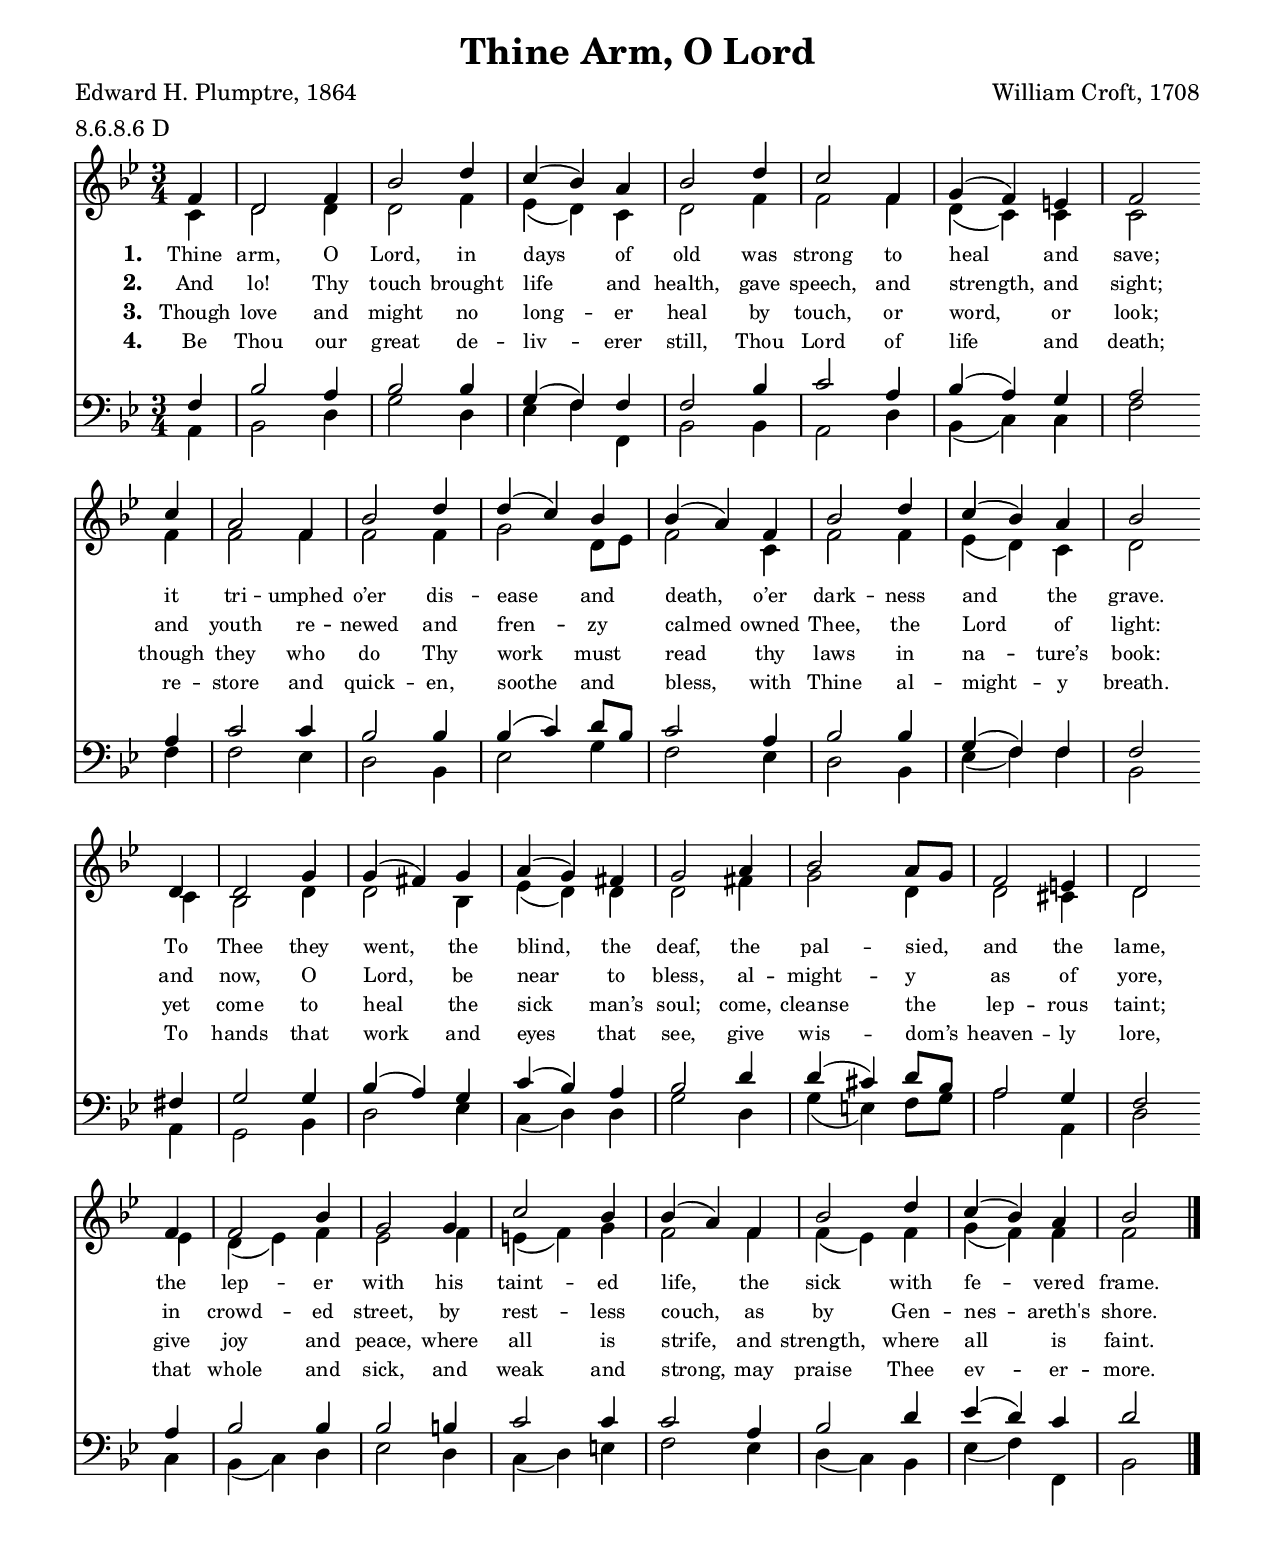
\include "hymn.ily"

\header {
  title = "Thine Arm, O Lord"
  poet = "Edward H. Plumptre, 1864"
  composer = "William Croft, 1708"
  tune = "St. Matthew"
  meter = "8.6.8.6 D"
}

global = {
  \time 3/4
  \key bes \major
}

stanzas = <<
  \new Lyrics \lyricsto "sopranos" {
    \set stanza = "1. "

    Thine arm, O Lord, in days of old
    was strong to heal and save;
    it tri -- umphed o’er dis -- ease and death,
    o’er dark -- ness and the grave.
    To Thee they went, the blind, the deaf,
    the pal -- sied, _ and the lame,
    the lep -- er with his taint -- ed life,
    the sick with fe -- vered frame.
}

  \new Lyrics \lyricsto "sopranos" {
    \set stanza = "2. "

    And lo! Thy touch brought life and health,
    gave speech, and strength, and sight;
    and youth re -- newed and fren -- zy calmed
    owned Thee, the Lord of light:
    and now, O Lord, be near to bless,
    al -- might -- y _ as of yore,
    in crowd -- ed street, by rest -- less couch,
    as by Gen -- nes -- areth's shore.
}

  \new Lyrics \lyricsto "sopranos" {
    \set stanza = "3. "

    Though love and might no long -- er heal
    by touch, or word, or look;
    though they who do Thy work must read
    thy laws in na -- ture’s book:
    yet come to heal the sick man’s soul;
    come, cleanse the _ lep -- rous taint;
    give joy and peace, where all is strife,
    and strength, where all is faint.
}

  \new Lyrics \lyricsto "sopranos" {
    \set stanza = "4. "

    Be Thou our great de -- liv -- erer still,
    Thou Lord of life and death;
    re -- store and quick -- en, soothe and bless,
    with Thine al -- might -- y breath.
    To hands that work and eyes that see,
    give wis -- dom’s _ heaven -- ly lore,
    that whole and sick, and weak and strong,
    may praise Thee ev -- er -- more.
}
>>

soprano = \relative c' {
  \partial 4

  f4
  d2 f4
  bes2 d4
  c( bes) a
  bes2

  d4
  c2 f,4
  g( f) e
  f2

  \linebreak

  c'4
  a2 f4
  bes2 d4
  d( c) bes
  bes( a)

  f4
  bes2 d4
  c( bes) a
  bes2

  \linebreak

  d,4
  d2 g4
  g( fis) g
  a( g) fis
  g2

  a4
  bes2 a8 g
  f2 e4
  d2

  \linebreak

  f4
  f2 bes4
  g2 g4
  c2 bes4
  bes( a)

  f4
  bes2 d4
  c( bes) a
  bes2

  \bar "|."
}

alto = \relative c' {
  c4
  d2 d4
  d2 f4
  ees( d) c
  d2

  f4
  f2 f4
  d( c) c
  c2

  f4
  f2 f4
  f2 f4
  g2 d8 ees
  f2

  c4
  f2 f4
  ees( d) c
  d2

  c4
  bes2 d4
  d2 bes4
  ees4( d) d
  d2

  fis4
  g2 d4
  d2 cis4
  d2

  ees4
  d( ees) f
  ees2 f4
  e( f) g
  f2

  f4
  f( ees) f
  g( f) f
  f2
}

tenor = \relative c {
  f4
  bes2 a4
  bes2 bes4
  g( f) f
  f2

  bes4
  c2 a4
  bes( a) g
  a2

  a4
  c2 c4
  bes2 bes4
  bes( c) d8 bes
  c2

  a4
  bes2 bes4
  g( f) f
  f2

  fis4
  g2 g4
  bes( a) g
  c( bes) a
  bes2

  d4
  d( cis) d8 bes
  a2 g4
  f2

  a4
  bes2 bes4
  bes2 b4
  c2 c4
  c2 a4
  bes2 d4
  ees( d) c
  d2
}

bass = \relative c {
  a4
  bes2 d4
  g2 d4
  ees f f,
  bes2

  bes4
  a2 d4
  bes( c) c
  f2

  f4
  f2 ees4
  d2 bes4
  ees2 g4
  f2

  ees4
  d2 bes4
  ees( f) f
  bes,2

  a4
  g2 bes4
  d2 ees4
  c( d) d
  g2

  d4
  g( e) f8 g
  a2 a,4
  d2

  c4
  bes( c) d
  ees2 d4
  c( d) e
  f2

  ees4
  d( c) bes
  ees( f) f,
  bes2
}

\include "hymn-template.ily"
